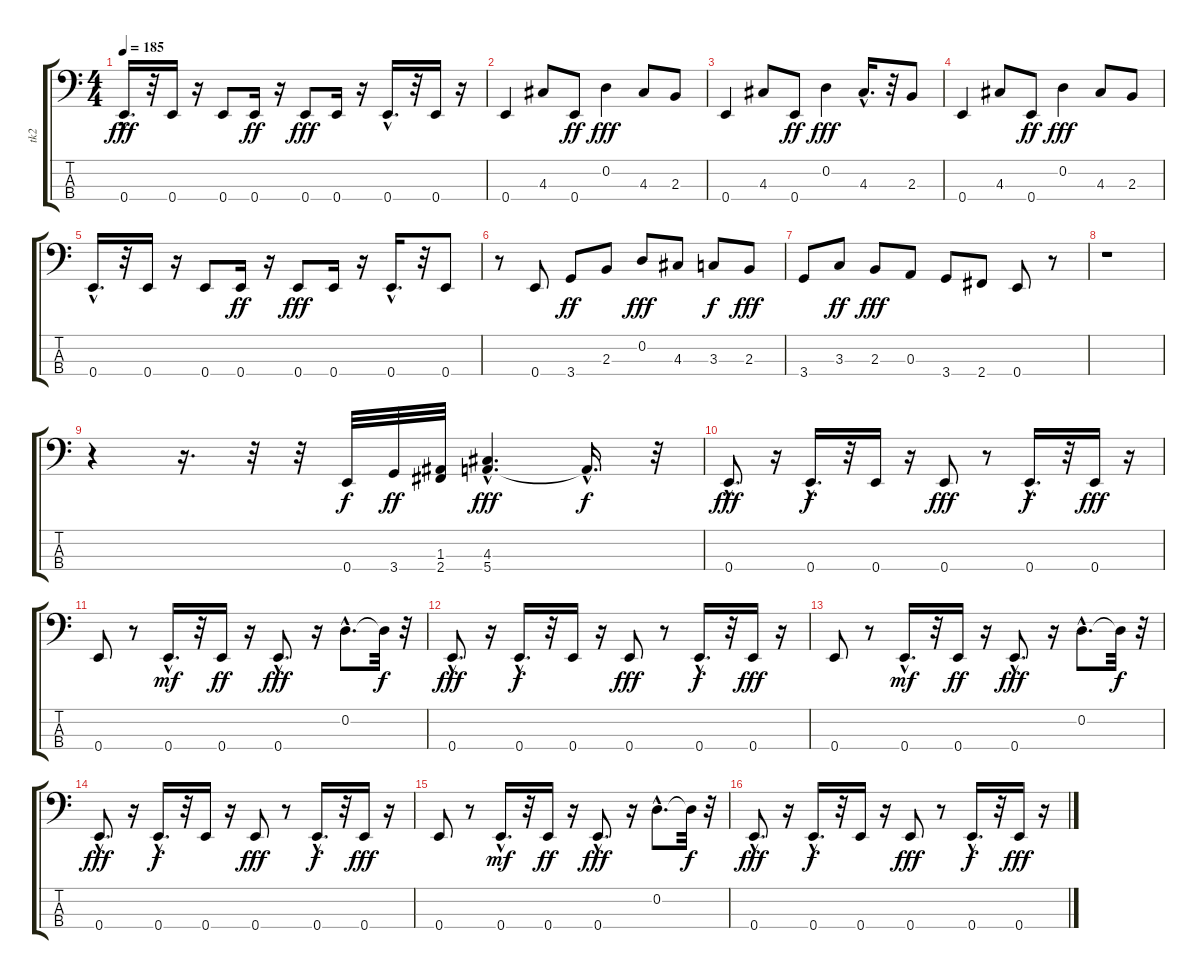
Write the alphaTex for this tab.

\track ("tk2" "tk2") {instrument electricbassfinger}
\staff {score tabs}
\tuning (G2 D2 A1 E1) {hide}
\ts (4 4)
\tempo 185
\clef f4
\ks c
0.4{hac}.16{d dy fff} r.32 0.4.16 r.16 0.4.8 0.4.16{dy ff} r.16 0.4.8{dy fff} 0.4.16 r.16 0.4{hac}.16{d} r.32 0.4.16 r.16 |
0.4.4 4.3.8 0.4.8{dy ff} 0.2.4{dy fff} 4.3.8 2.3.8 |
0.4.4 4.3.8 0.4.8{dy ff} 0.2.4{dy fff} 4.3{hac}.16{d} r.32 2.3.8 |
0.4.4 4.3.8 0.4.8{dy ff} 0.2.4{dy fff} 4.3.8 2.3.8 |
0.4{hac}.16{d} r.32 0.4.16 r.16 0.4.8 0.4.16{dy ff} r.16 0.4.8{dy fff} 0.4.16 r.16 0.4{hac}.16{d} r.32 0.4.8 |
r.8 0.4.8 3.4.8{dy ff} 2.3.8 0.2.8{dy fff} 4.3.8 3.3.8{dy f} 2.3.8{dy fff} |
3.4.8 3.3.8{dy ff} 2.3.8{dy fff} 0.3.8 3.4.8 2.4.8 0.4.8 r.8 |
r.1 |
r.4 r.16{d} r.32 r.32 0.4.32{dy f} 3.4.32{dy ff} (1.3 2.4).32 (4.3 5.4{hac}).4{d dy fff} 5.4{hac t}.16{d dy f} r.32 |
0.4{hac}.8{d dy fff} r.16 0.4{hac}.16{d dy f} r.32 0.4.16 r.16 0.4.8{dy fff} r.8 0.4{hac}.16{d dy f} r.32 0.4.16{dy fff} r.16 |
0.4.8 r.8 0.4{hac}.16{d dy mf} r.32 0.4.16{dy ff} r.16 0.4{hac}.8{d dy fff} r.16 0.2{hac}.8{d} 0.2{t}.32{dy f} r.32 |
0.4{hac}.8{d dy fff} r.16 0.4{hac}.16{d dy f} r.32 0.4.16 r.16 0.4.8{dy fff} r.8 0.4{hac}.16{d dy f} r.32 0.4.16{dy fff} r.16 |
0.4.8 r.8 0.4{hac}.16{d dy mf} r.32 0.4.16{dy ff} r.16 0.4{hac}.8{d dy fff} r.16 0.2{hac}.8{d} 0.2{t}.32{dy f} r.32 |
0.4{hac}.8{d dy fff} r.16 0.4{hac}.16{d dy f} r.32 0.4.16 r.16 0.4.8{dy fff} r.8 0.4{hac}.16{d dy f} r.32 0.4.16{dy fff} r.16 |
0.4.8 r.8 0.4{hac}.16{d dy mf} r.32 0.4.16{dy ff} r.16 0.4{hac}.8{d dy fff} r.16 0.2{hac}.8{d} 0.2{t}.32{dy f} r.32 |
0.4{hac}.8{d dy fff} r.16 0.4{hac}.16{d dy f} r.32 0.4.16 r.16 0.4.8{dy fff} r.8 0.4{hac}.16{d dy f} r.32 0.4.16{dy fff} r.16
